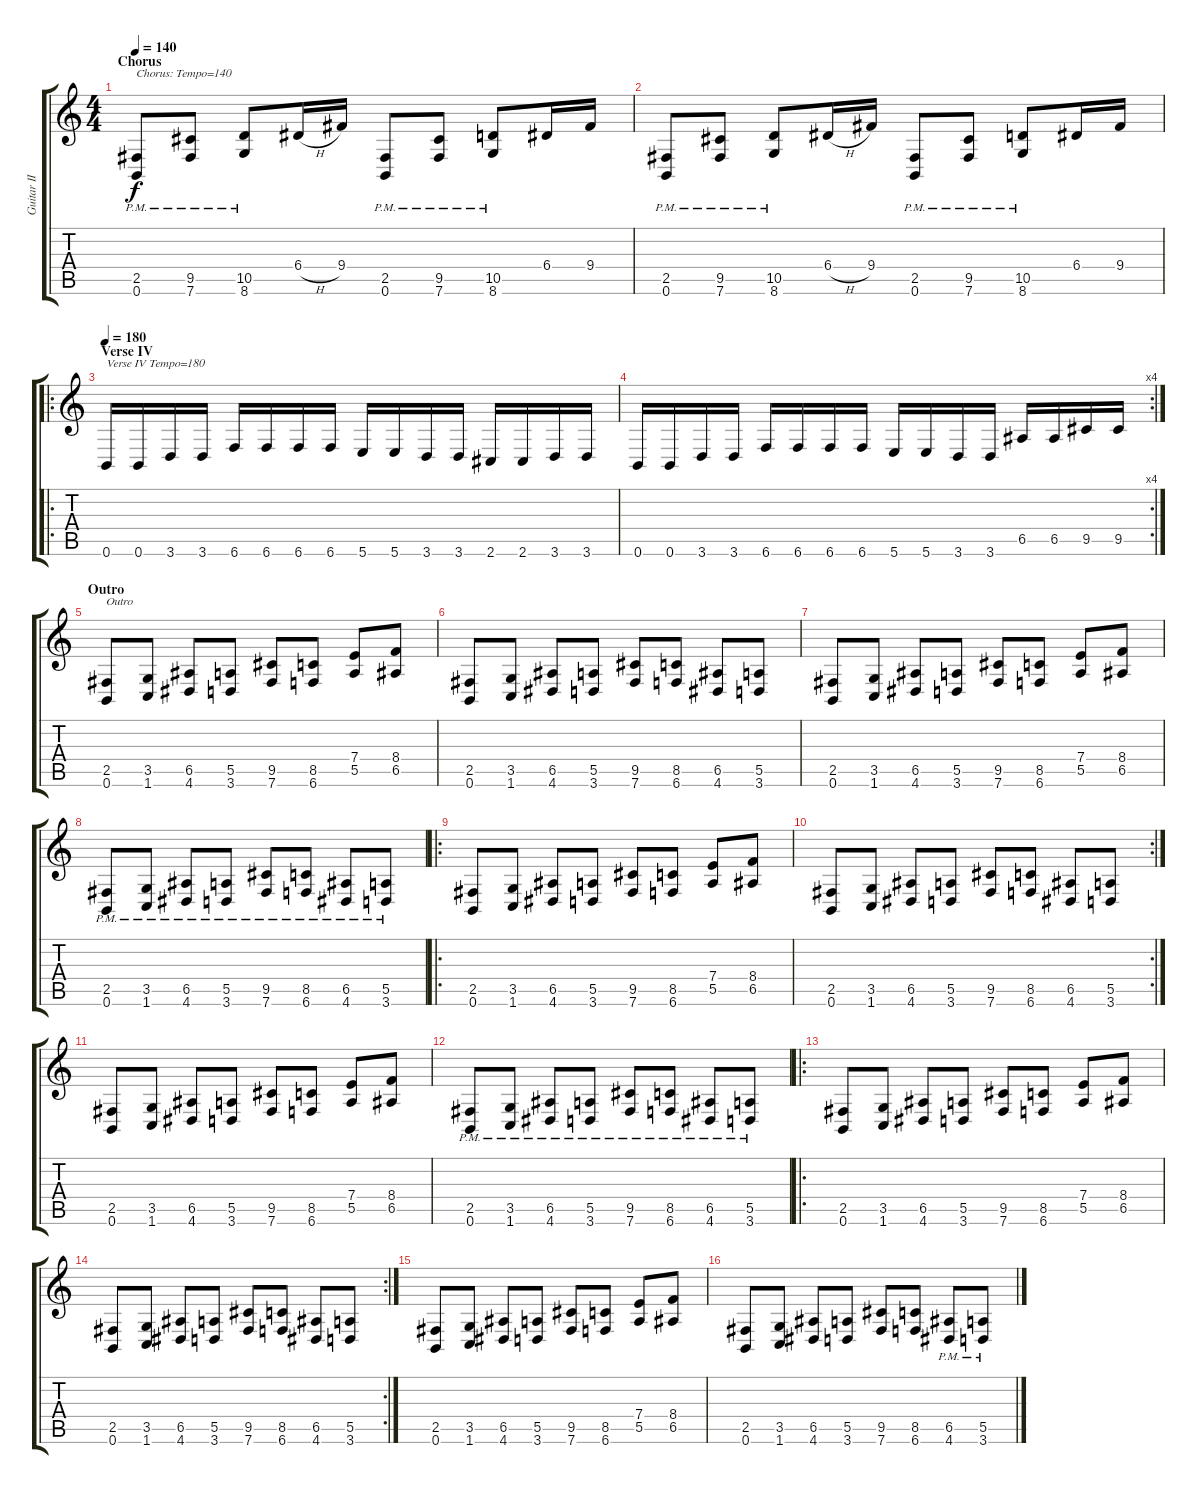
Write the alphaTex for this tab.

\track ("Guitar II [Alex Auburn]" "Guitar II ") {instrument distortionguitar}
\staff {score tabs}
\tuning (B3 Gb3 D3 A2 E2 B1) {hide}
\ts (4 4)
\section ("" "Chorus")
\tempo 140
\clef g2
\ks c
(2.5{pm} 0.6{pm}).8{txt "Chorus: Tempo=140" dy f} (9.5{pm} 7.6{pm}).8 (10.5{pm} 8.6{pm}).8 6.4{h}.16 9.4.16 (2.5{pm} 0.6{pm}).8 (9.5{pm} 7.6{pm}).8 (10.5{pm} 8.6{pm}).8 6.4.16 9.4.16 |
(2.5{pm} 0.6{pm}).8 (9.5{pm} 7.6{pm}).8 (10.5{pm} 8.6{pm}).8 6.4{h}.16 9.4.16 (2.5{pm} 0.6{pm}).8 (9.5{pm} 7.6{pm}).8 (10.5{pm} 8.6{pm}).8 6.4.16 9.4.16 |
\ro
\section ("" "Verse IV")
\tempo 180
0.6.16{txt "Verse IV Tempo=180"} 0.6.16 3.6.16 3.6.16 6.6.16 6.6.16 6.6.16 6.6.16 5.6.16 5.6.16 3.6.16 3.6.16 2.6.16 2.6.16 3.6.16 3.6.16 |
\rc 4
0.6.16 0.6.16 3.6.16 3.6.16 6.6.16 6.6.16 6.6.16 6.6.16 5.6.16 5.6.16 3.6.16 3.6.16 6.5.16 6.5.16 9.5.16 9.5.16 |
\section ("" "Outro")
(2.5 0.6).8{txt "Outro"} (3.5 1.6).8 (6.5 4.6).8 (5.5 3.6).8 (9.5 7.6).8 (8.5 6.6).8 (7.4 5.5).8 (8.4 6.5).8 |
(2.5 0.6).8 (3.5 1.6).8 (6.5 4.6).8 (5.5 3.6).8 (9.5 7.6).8 (8.5 6.6).8 (6.5 4.6).8 (5.5 3.6).8 |
(2.5 0.6).8 (3.5 1.6).8 (6.5 4.6).8 (5.5 3.6).8 (9.5 7.6).8 (8.5 6.6).8 (7.4 5.5).8 (8.4 6.5).8 |
(2.5{pm} 0.6{pm}).8 (3.5{pm} 1.6{pm}).8 (6.5{pm} 4.6{pm}).8 (5.5{pm} 3.6{pm}).8 (9.5{pm} 7.6{pm}).8 (8.5{pm} 6.6{pm}).8 (6.5{pm} 4.6{pm}).8 (5.5{pm} 3.6{pm}).8 |
\ro
(2.5 0.6).8 (3.5 1.6).8 (6.5 4.6).8 (5.5 3.6).8 (9.5 7.6).8 (8.5 6.6).8 (7.4 5.5).8 (8.4 6.5).8 |
\rc 2
(2.5 0.6).8 (3.5 1.6).8 (6.5 4.6).8 (5.5 3.6).8 (9.5 7.6).8 (8.5 6.6).8 (6.5 4.6).8 (5.5 3.6).8 |
(2.5 0.6).8 (3.5 1.6).8 (6.5 4.6).8 (5.5 3.6).8 (9.5 7.6).8 (8.5 6.6).8 (7.4 5.5).8 (8.4 6.5).8 |
(2.5{pm} 0.6{pm}).8 (3.5{pm} 1.6{pm}).8 (6.5{pm} 4.6{pm}).8 (5.5{pm} 3.6{pm}).8 (9.5{pm} 7.6{pm}).8 (8.5{pm} 6.6{pm}).8 (6.5{pm} 4.6{pm}).8 (5.5{pm} 3.6{pm}).8 |
\ro
(2.5 0.6).8 (3.5 1.6).8 (6.5 4.6).8 (5.5 3.6).8 (9.5 7.6).8 (8.5 6.6).8 (7.4 5.5).8 (8.4 6.5).8 |
\rc 2
(2.5 0.6).8 (3.5 1.6).8 (6.5 4.6).8 (5.5 3.6).8 (9.5 7.6).8 (8.5 6.6).8 (6.5 4.6).8 (5.5 3.6).8 |
(2.5 0.6).8 (3.5 1.6).8 (6.5 4.6).8 (5.5 3.6).8 (9.5 7.6).8 (8.5 6.6).8 (7.4 5.5).8 (8.4 6.5).8 |
(2.5 0.6).8 (3.5 1.6).8 (6.5 4.6).8 (5.5 3.6).8 (9.5 7.6).8 (8.5 6.6).8 (6.5{pm} 4.6{pm}).8 (5.5{pm} 3.6{pm}).8
